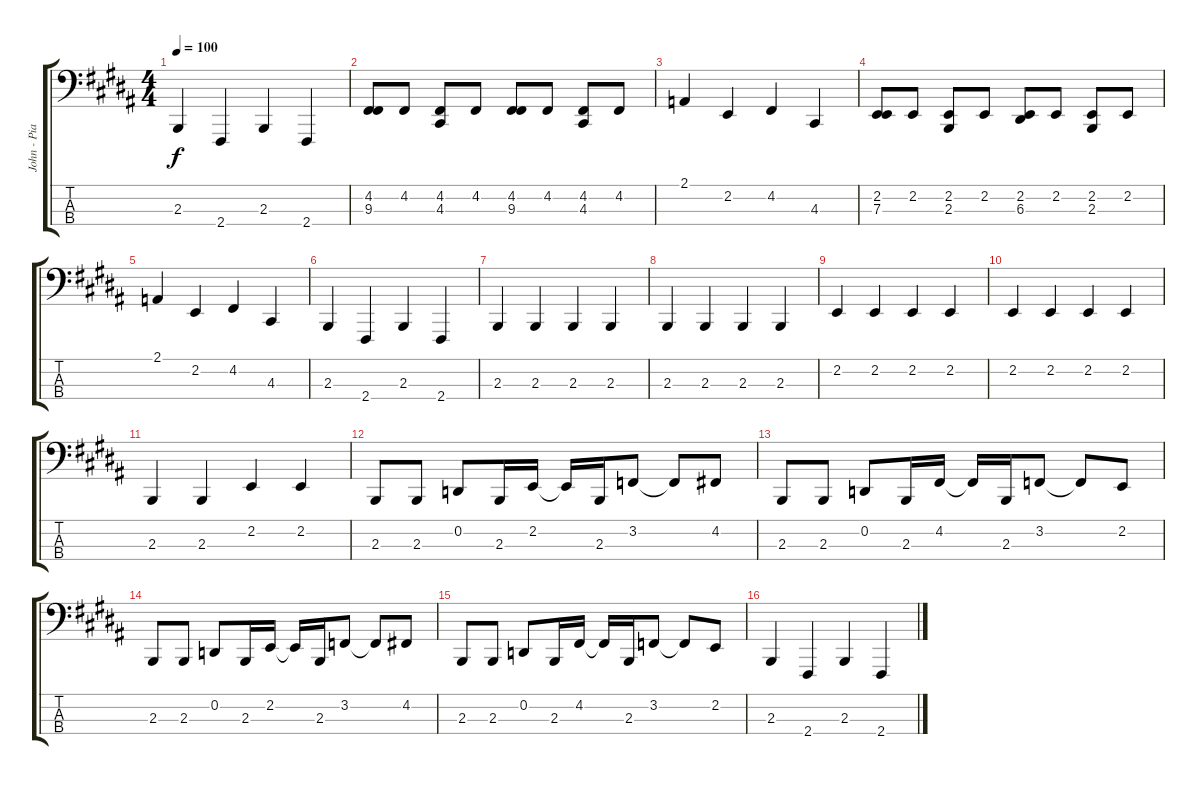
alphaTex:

\track ("John - Piano Bass" "John - Pia") {instrument acousticgrandpiano}
\staff {score tabs}
\tuning (G2 D2 A1 E1) {hide}
\ts (4 4)
\tempo 100
\clef f4
\ks b
2.3.4{dy f} 2.4.4 2.3.4 2.4.4 |
(4.2 9.3).8 4.2.8 (4.2 4.3).8 4.2.8 (4.2 9.3).8 4.2.8 (4.2 4.3).8 4.2.8 |
2.1.4 2.2.4 4.2.4 4.3.4 |
(2.2 7.3).8 2.2.8 (2.2 2.3).8 2.2.8 (2.2 6.3).8 2.2.8 (2.2 2.3).8 2.2.8 |
2.1.4 2.2.4 4.2.4 4.3.4 |
2.3.4 2.4.4 2.3.4 2.4.4 |
2.3.4 2.3.4 2.3.4 2.3.4 |
2.3.4 2.3.4 2.3.4 2.3.4 |
2.2.4 2.2.4 2.2.4 2.2.4 |
2.2.4 2.2.4 2.2.4 2.2.4 |
2.3.4 2.3.4 2.2.4 2.2.4 |
2.3.8 2.3.8 0.2.8 2.3.16 2.2.16 2.2{t}.16 2.3.16 3.2.8 3.2{t}.8 4.2.8 |
2.3.8 2.3.8 0.2.8 2.3.16 4.2.16 4.2{t}.16 2.3.16 3.2.8 3.2{t}.8 2.2.8 |
2.3.8 2.3.8 0.2.8 2.3.16 2.2.16 2.2{t}.16 2.3.16 3.2.8 3.2{t}.8 4.2.8 |
2.3.8 2.3.8 0.2.8 2.3.16 4.2.16 4.2{t}.16 2.3.16 3.2.8 3.2{t}.8 2.2.8 |
2.3.4 2.4.4 2.3.4 2.4.4
